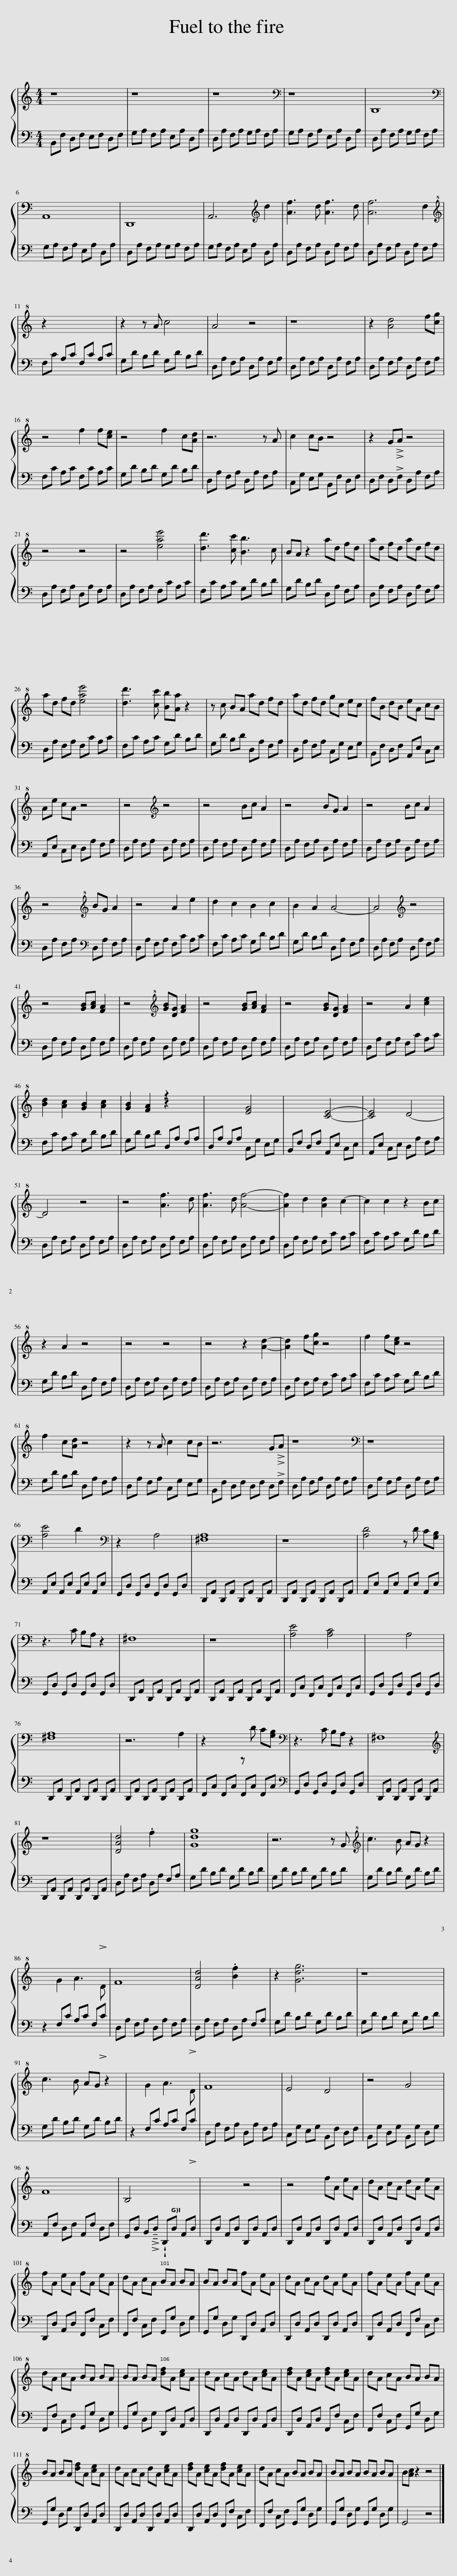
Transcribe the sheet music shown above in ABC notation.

X:1
%%score { ( 1 3 ) | ( 2 4 ) }
L:1/8
M:4/4
I:linebreak $
K:C
V:1 treble
V:3 treble
V:2 bass
V:4 bass
V:1
 z8 | z8 | z8 |[K:bass] z8 | D,,8 |$ %5
[K:bass] A,,8 | D,,8 | A,,6[K:treble] d2 | [Af]3 d [Af]3 d | [Af]6 d2 |$ %10
[K:treble+8] z2[I:staff +1] A,,C F,C A,C |[I:staff -1] z2 z A c4 | A4 z4 | z8 | z2 [Ad]4 f[cg] |$ %15
 z4 f2 f[ce] | z4 f2 c[Ad] | z6 z A | c2 cB z4 | z2 G!>!A z4 |$ %20
 z4 z4 | z4 [eae']4 | [dd']3 [cc'] [Bb]3 c | BA z2 ad fd | ad fd ad fd |$ %25
 ad fd [eae']4 | [dd']3 [cc'] [Bb][Aa] z2 | z c BA ad fd | ad fd gc ec | fB dB eA cB |$ %30
 Ae cA z4 | z4[K:treble] z4 | z4 Bc A2 | z4 BG A2 | z4 Bc A2 |$ %35
 z4[K:treble+8] BG A2 | z4 A2 e2 | d2 c2 B2 c2 | B2 A2 A4- | A4[K:treble] z4 |$ %40
 z4 [GB][Ac] [FA]2 | z4[K:treble+8] [GB][DG] [FA]2 | z4 [GB][Ac] [FA]2 | z4 [GB][DG] [FA]2 | z4 A2 [ce]2 |$ %45
 [Bd]2 [Ac]2 [GB]2 [Ac]2 | [GB]2 [FA]2 z2[I:staff +1] F,,A, | D,A, F,A,[I:staff -1] [eG]4 |[I:staff +1] B,,,F, D,F,[I:staff -1] [cE]4- | [CE]4 D4- |$ %50
 D4 z4 | z4 [Af]3 d | [Af]3 d [Af]4- | [Af]2 d2 [Ad]2 c2- | c2 c2 z2 Bc |$ %55
 z2 A2 z4 | z4 z4 | z4 z2 [Ad]2- | [Ad]2 f[cg] z4 | f2 f[ce] z4 |$ %60
 f2 c[Ad] z4 | z2 z A c2 cB | z6 G!>!A | z8 |[K:bass] z8 |$ %65
 [A,E]4 D2[I:staff +1] A,,E, |[I:staff -1][K:bass] z2[I:staff +1] G,,D, G,,D, G,,D, |[I:staff -1] [^F,A,]8 | z8 | [A,D]4 z D C[G,B,] |$ %70
 z3 C B,A, z2 | ^F,8 | z8 | [A,E]4 [A,C]4 |[I:staff +1] G,,D, G,,D, G,,D, G,,D, |$ %75
[I:staff -1] [^F,A,]8 | z6 A,2 | z2[I:staff +1] F,,C, F,,C, F,,C, |[I:staff -1][K:bass] z3 C B,A, z2 | ^F,8 |$ %80
[K:treble] z8 | [DAd]4 .f2[I:staff +1] F,A, |[I:staff -1] g8 | z6 z G |[K:treble+8] c3 B AG z2 |$ %85
 z2[I:staff +1] F,,C A,C F,!>!C |[I:staff -1] f8 | [DAd]4 .[Bf]2[I:staff +1] F,,A, |[I:staff -1] z2 [Gdg]6 | z8 |$ %90
 c3 B AG z2 | z2[I:staff +1] F,,C A,C F,!>!C |[I:staff -1] f8 | E4 D4 | z4 G4 |$ %95
 F8 | B,4[I:staff +1] !wedge!D,,,D, A,,D, | D,,D, A,,D,[I:staff -1] z4 | z4 fA eA | dA cA dA eA |$ %100
 fA eA fA eA | dA cA BA BA | BA BA fA eA | dA cA dA eA | fA eA fA eA |$ %105
 dA cA BA BA | BA BA [df]A [ce]A | dA cA dA [ce]A | [df]A [ce]A [df]A [ce]A | dA cA BA BA |$ %110
 BA BA [df]A [ce]A | dA cA dA [ce]A | [df]A [ce]A [df]A [ce]A | dA cA BA BA | BA BA BA BA | %115
 B[Ac] z2 z4 |] %116
V:2
 B,,F, D,F, E,F, D,F, | G,A, F,A, E,A, D,A, | D,A, F,A, G,A, F,A, | G,A, F,A, E,A, D,A, | D,A, F,A, G,A, F,A, |$ %5
 G,A, F,A, E,A, D,A, | D,A, F,A, G,A, F,A, | G,A, F,A, E,A, D,A, | D,A, F,A, D,A, F,A, | D,A, F,A, D,A, F,A, |$ %10
 F,C x6 | G,D B,D G,D B,D | D,A, F,A, D,A, F,A, | D,A, F,A, D,A, F,A, | D,A, F,A, D,A, F,A, |$ %15
 F,C A,C F,C A,C | G,D B,D G,D B,D | D,A, F,A, D,A, F,A, | C,G, E,G, B,,F, D,F, | D,F, D,!>!F, D,A, F,A, |$ %20
 D,A, F,A, D,A, F,A, | D,A, F,A, F,C A,C | F,C A,C G,D B,D | G,D B,D D,A, F,A, | D,A, F,A, D,A, F,A, |$ %25
 D,A, F,A, F,C A,C | F,C A,C G,D B,D | G,D B,D D,A, F,A, | D,A, F,A, C,G, E,G, | B,,F, D,F, A,,E, C,E, |$ %30
 A,,E, C,E, D,A, F,A, | D,A, F,A, D,A, F,A, | D,A, F,A, D,A, F,A, | D,A, F,A, D,A, F,A, | D,A, F,A, D,A, F,A, |$ %35
 D,A, F,A,[K:bass] D,A, F,A, | D,A, F,A, F,C A,C | F,C A,C G,D B,D | G,D B,D D,A, F,A, | D,A, F,A, D,A, F,A, |$ %40
 D,A, F,A, D,A, F,A, | D,A, F,A, D,A, F,A, | D,A, F,A, D,A, F,A, | D,A, F,A, D,A, F,A, | D,A, F,A, F,C A,C |$ %45
 F,C A,C G,D B,D | G,D B,D z2 x2 | x4 C,G, E,G, | x4 A,,E, C,E, | A,,E, C,E, D,A, F,A, |$ %50
 D,A, F,A, D,A, F,A, | D,A, F,A, D,A, F,A, | D,A, F,A, D,A, F,A, | D,A, F,A, F,C A,C | F,C A,C G,D B,D |$ %55
 G,D B,D D,A, F,A, | D,A, F,A, D,A, F,A, | D,A, F,A, D,A, F,A, | D,A, F,A, F,C A,C | F,C A,C G,D B,D |$ %60
 G,D B,D D,A, F,A, | D,A, F,A, C,G, E,G, | B,,F, D,F, D,F, D,!>!F, | D,A, F,A, D,A, F,A, | D,A, F,A, D,A, F,A, |$ %65
 A,,E, A,,E, A,,E, x2 | G,,D, x6 | D,,A,, D,,A,, D,,A,, D,,A,, | D,,A,, D,,A,, D,,A,, D,,A,, | A,,E, A,,E, A,,E, A,,E, |$ %70
 G,,D, G,,D, G,,D, G,,D, | D,,A,, D,,A,, D,,A,, D,,A,, | D,,A,, D,,A,, D,,A,, D,,A,, | F,,C, F,,C, F,,C, F,,C, | x4[I:staff -1] A,4 |$ %75
[I:staff +1] D,,A,, D,,A,, D,,A,, D,,A,, | D,,A,, D,,A,, D,,A,, D,,A,, | F,,C, x6 |[K:bass] G,,D, G,,D, G,,D, G,,D, | D,,A,, D,,A,, D,,A,, D,,A,, |$ %80
 D,,A,, D,,A,, D,,A,, D,,A,, | D,A, F,A, D,A, x2 |[I:staff -1] d8 |[I:staff +1] G,D B,D G,D B,D | G,D B,D G,D B,D |$ %85
 x2[I:staff -1] g2 A3 !>!D |[I:staff +1] D,,A, F,A, D,A, F,A, | D,A, F,A, D,A, x2 | G,D B,D G,D B,D | G,D B,D G,D B,D |$ %90
 G,D B,D G,D B,D | x2[I:staff -1] g2 A3 !>!D |[I:staff +1] D,,A, F,A, D,A, F,A, | C,G, E,G, B,,F, D,F, | B,,G, D,G, B,,G, D,G, |$ %95
 A,,F, D,F, A,,F, D,F, | G,,D, B,,!>!!tenuto!D, x4 | x4 D,,D, A,,D, | D,,D, A,,D, D,,D, A,,D, | D,,D, A,,D, D,,D, A,,D, |$ %100
 D,,D, A,,D, F,,F, C,F, | F,,F, C,F, G,,G, D,G, | G,,G, D,G, D,,D, A,,D, | D,,D, A,,D, D,,D, A,,D, | D,,D, A,,D, F,,F, C,F, |$ %105
 F,,F, C,F, G,,G, D,G, | G,,G, D,G, D,,D, A,,D, | D,,D, A,,D, D,,D, A,,D, | D,,D, A,,D, F,,F, C,F, | F,,F, C,F, G,,G, D,G, |$ %110
 G,,G, D,G, D,,D, A,,D, | D,,D, A,,D, D,,D, A,,D, | D,,D, A,,D, F,,F, C,F, | F,,F, C,F, G,,G, D,G, | G,,G, D,G, G,,G, D,G, | %115
 G,,4 z4 |] %116
V:3
 x8 | x8 | x8 |[K:bass] x8 | x8 |$ %5
[K:bass] x8 | x8 | x6[K:treble] x2 | x8 | x8 |$ %10
[K:treble+8] x8 | x8 | x8 | x8 | x8 |$ %15
 x8 | x8 | x8 | x8 | x8 |$ %20
 x8 | x8 | x8 | x8 | x8 |$ %25
 x8 | x8 | x8 | x8 | x8 |$ %30
 x8 | x4[K:treble] x4 | x8 | x8 | x8 |$ %35
 x4[K:treble+8] x4 | x8 | x8 | x8 | x4[K:treble] x4 |$ %40
 x8 | x4[K:treble+8] x4 | x8 | x8 | x8 |$ %45
 x8 | x4[I:staff +1] D,,A, x2 | x8 | x8 | x8 |$ %50
 x8 | x8 | x8 | x8 | x8 |$ %55
 x8 | x8 | x8 | x8 | x8 |$ %60
 x8 | x8 | x8 | x8 |[I:staff -1][K:bass] x8 |$ %65
 x8 |[K:bass] x4 A,4 | x8 | x8 | x8 |$ %70
 x8 | x8 | x8 | x8 | x8 |$ %75
 x8 | x8 | x4 z D C[G,B,] |[K:bass] x8 | x8 |$ %80
[K:treble] x8 | x8 | G8 | x8 |[K:treble+8] x8 |$ %85
 x8 | x8 | x8 | x8 | x8 |$ %90
 x8 | x8 | x8 | x8 | x8 |$ %95
 x8 | x8 | x8 | x8 | x8 |$ %100
 x8 | x8 | x8 | x8 | x8 |$ %105
 x8 | x8 | x8 | x8 | x8 |$ %110
 x8 | x8 | x8 | x8 | x8 | %115
 x8 |] %116
V:4
 x8 | x8 | x8 | x8 | x8 |$ %5
 x8 | x8 | x8 | x8 | x8 |$ %10
 x8 | x8 | x8 | x8 | x8 |$ %15
 x8 | x8 | x8 | x8 | x8 |$ %20
 x8 | x8 | x8 | x8 | x8 |$ %25
 x8 | x8 | x8 | x8 | x8 |$ %30
 x8 | x8 | x8 | x8 | x8 |$ %35
 x4[K:bass] x4 | x8 | x8 | x8 | x8 |$ %40
 x8 | x8 | x8 | x8 | x8 |$ %45
 x8 | x8 | x8 | x8 | x8 |$ %50
 x8 | x8 | x8 | x8 | x8 |$ %55
 x8 | x8 | x8 | x8 | x8 |$ %60
 x8 | x8 | x8 | x8 | x8 |$ %65
 x8 | x8 | x8 | x8 | x8 |$ %70
 x8 | x8 | x8 | x8 | x8 |$ %75
 x8 | x8 | x8 |[K:bass] x8 | x8 |$ %80
 x8 | x8 | G,D B,D G,D B,D | x8 | x8 |$ %85
 x8 | x8 | x8 | x8 | x8 |$ %90
 x8 | x8 | x8 | x8 | x8 |$ %95
 x8 | x8 | x8 | x8 | x8 |$ %100
 x8 | x8 | x8 | x8 | x8 |$ %105
 x8 | x8 | x8 | x8 | x8 |$ %110
 x8 | x8 | x8 | x8 | x8 | %115
 x8 |] %116
